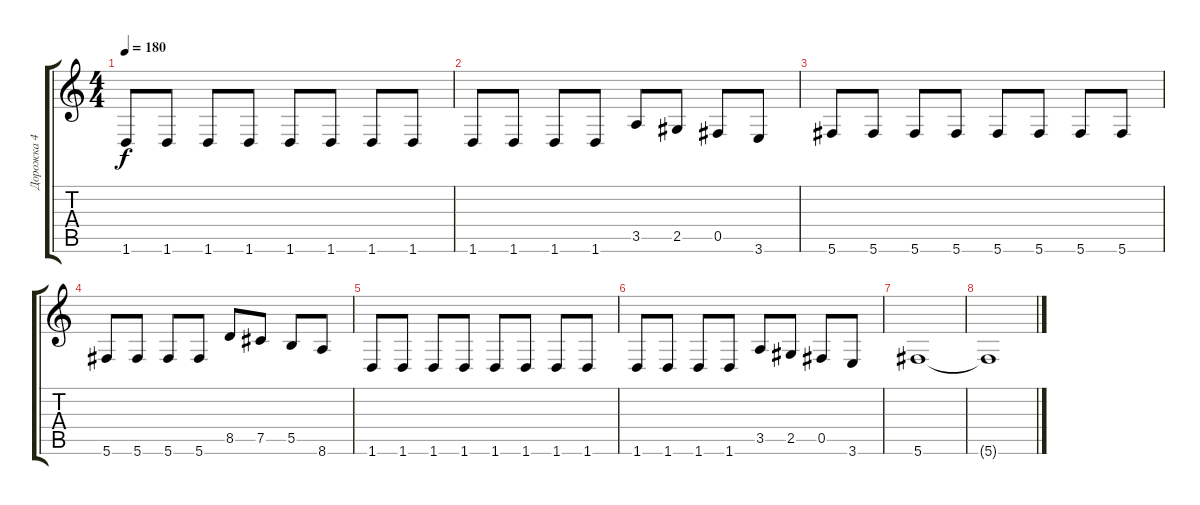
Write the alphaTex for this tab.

\track ("Дорожка 4" "Дорожка 4") {instrument electricbassfinger}
\staff {score tabs}
\tuning (Db4 Ab3 E3 B2 Gb2 Db2) {hide}
\ts (4 4)
\tempo 180
\clef g2
\ks c
1.6.8{dy f} 1.6.8 1.6.8 1.6.8 1.6.8 1.6.8 1.6.8 1.6.8 |
1.6.8 1.6.8 1.6.8 1.6.8 3.5.8 2.5.8 0.5.8 3.6.8 |
5.6.8 5.6.8 5.6.8 5.6.8 5.6.8 5.6.8 5.6.8 5.6.8 |
5.6.8 5.6.8 5.6.8 5.6.8 8.5.8 7.5.8 5.5.8 8.6.8 |
1.6.8 1.6.8 1.6.8 1.6.8 1.6.8 1.6.8 1.6.8 1.6.8 |
1.6.8 1.6.8 1.6.8 1.6.8 3.5.8 2.5.8 0.5.8 3.6.8 |
5.6.1 |
5.6{t}.1
